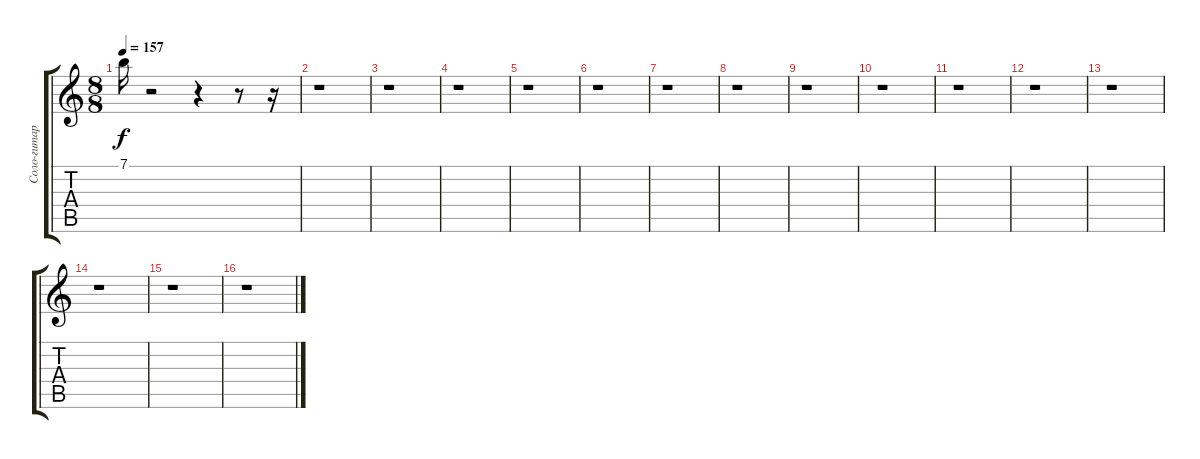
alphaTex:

\track ("Соло-гитара" "Соло-гитар") {instrument overdrivenguitar}
\staff {score tabs}
\tuning (E4 B3 G3 D3 A2 E2) {hide}
\ts (8 8)
\tempo 157
\clef g2
\ks c
7.1{t}.16{dy f} r.2 r.4 r.8 r.16 |
r.1 |
r.1 |
r.1 |
r.1 |
r.1 |
r.1 |
r.1 |
r.1 |
r.1 |
r.1 |
r.1 |
r.1 |
r.1 |
r.1 |
r.1
